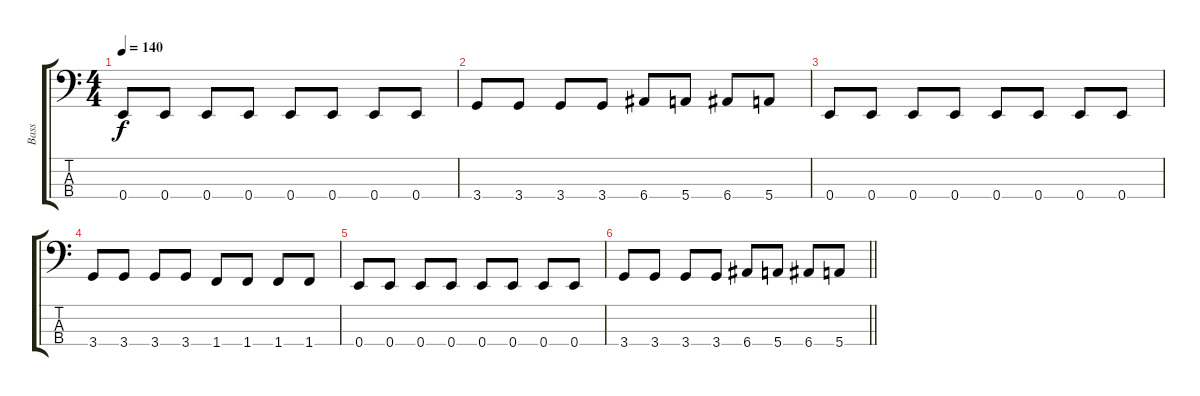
\track ("Bass" "Bass") {instrument electricbasspick}
\staff {score tabs}
\tuning (G2 D2 A1 E1) {hide}
\ts (4 4)
\tempo 140
\clef f4
\ks c
0.4.8{dy f} 0.4.8 0.4.8 0.4.8 0.4.8 0.4.8 0.4.8 0.4.8 |
3.4.8 3.4.8 3.4.8 3.4.8 6.4.8 5.4.8 6.4.8 5.4.8 |
0.4.8 0.4.8 0.4.8 0.4.8 0.4.8 0.4.8 0.4.8 0.4.8 |
3.4.8 3.4.8 3.4.8 3.4.8 1.4.8 1.4.8 1.4.8 1.4.8 |
0.4.8 0.4.8 0.4.8 0.4.8 0.4.8 0.4.8 0.4.8 0.4.8 |
\barLineRight lightlight
3.4.8 3.4.8 3.4.8 3.4.8 6.4.8 5.4.8 6.4.8 5.4.8
